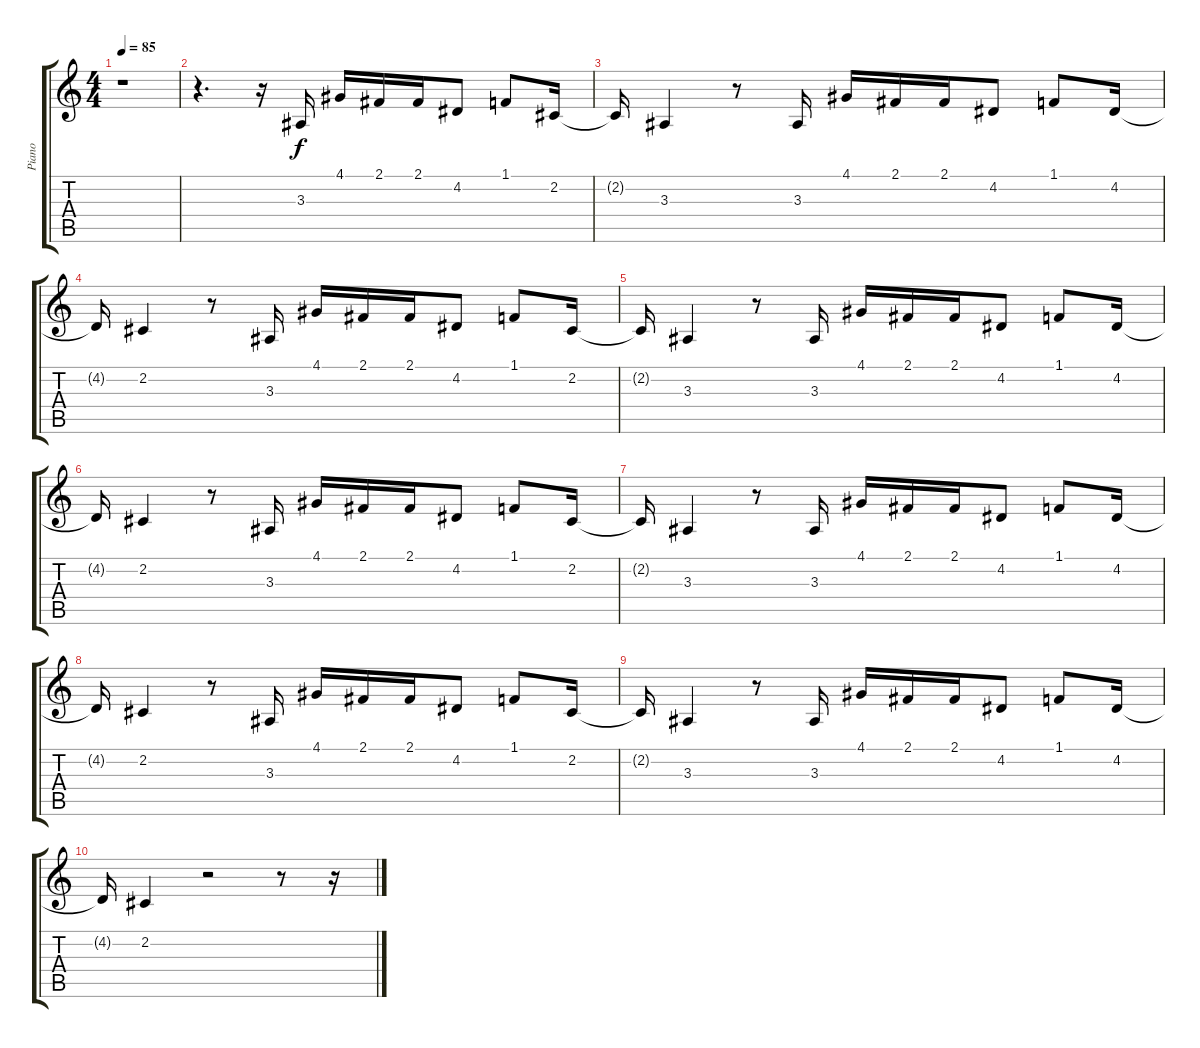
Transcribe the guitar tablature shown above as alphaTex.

\track ("Piano" "Piano") {instrument acousticgrandpiano}
\staff {score tabs}
\tuning (E4 B3 G3 D3 A2 E2) {hide}
\ts (4 4)
\tempo 85
\clef g2
\ks c
r.1{dy f} |
r.4{d} r.16 3.3.16 4.1.16 2.1.16 2.1.16 4.2.8 1.1.8 2.2.16 |
2.2{t}.16 3.3.4 r.8 3.3.16 4.1.16 2.1.16 2.1.16 4.2.8 1.1.8 4.2.16 |
4.2{t}.16 2.2.4 r.8 3.3.16 4.1.16 2.1.16 2.1.16 4.2.8 1.1.8 2.2.16 |
2.2{t}.16 3.3.4 r.8 3.3.16 4.1.16 2.1.16 2.1.16 4.2.8 1.1.8 4.2.16 |
4.2{t}.16 2.2.4 r.8 3.3.16 4.1.16 2.1.16 2.1.16 4.2.8 1.1.8 2.2.16 |
2.2{t}.16 3.3.4 r.8 3.3.16 4.1.16 2.1.16 2.1.16 4.2.8 1.1.8 4.2.16 |
4.2{t}.16 2.2.4 r.8 3.3.16 4.1.16 2.1.16 2.1.16 4.2.8 1.1.8 2.2.16 |
2.2{t}.16 3.3.4 r.8 3.3.16 4.1.16 2.1.16 2.1.16 4.2.8 1.1.8 4.2.16 |
4.2{t}.16 2.2.4 r.2 r.8 r.16
